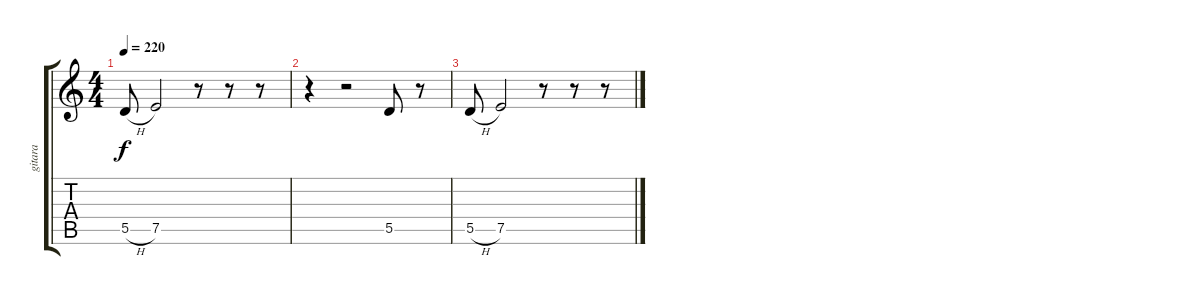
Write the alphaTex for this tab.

\track ("gitara" "gitara") {instrument acousticguitarnylon}
\staff {score tabs}
\tuning (E4 B3 G3 D3 A2 E2) {hide}
\ts (4 4)
\tempo 220
\clef g2
\ks c
5.5{h}.8{dy f} 7.5.2 r.8 r.8 r.8 |
r.4 r.2 5.5.8 r.8 |
5.5{h}.8 7.5.2 r.8 r.8 r.8
